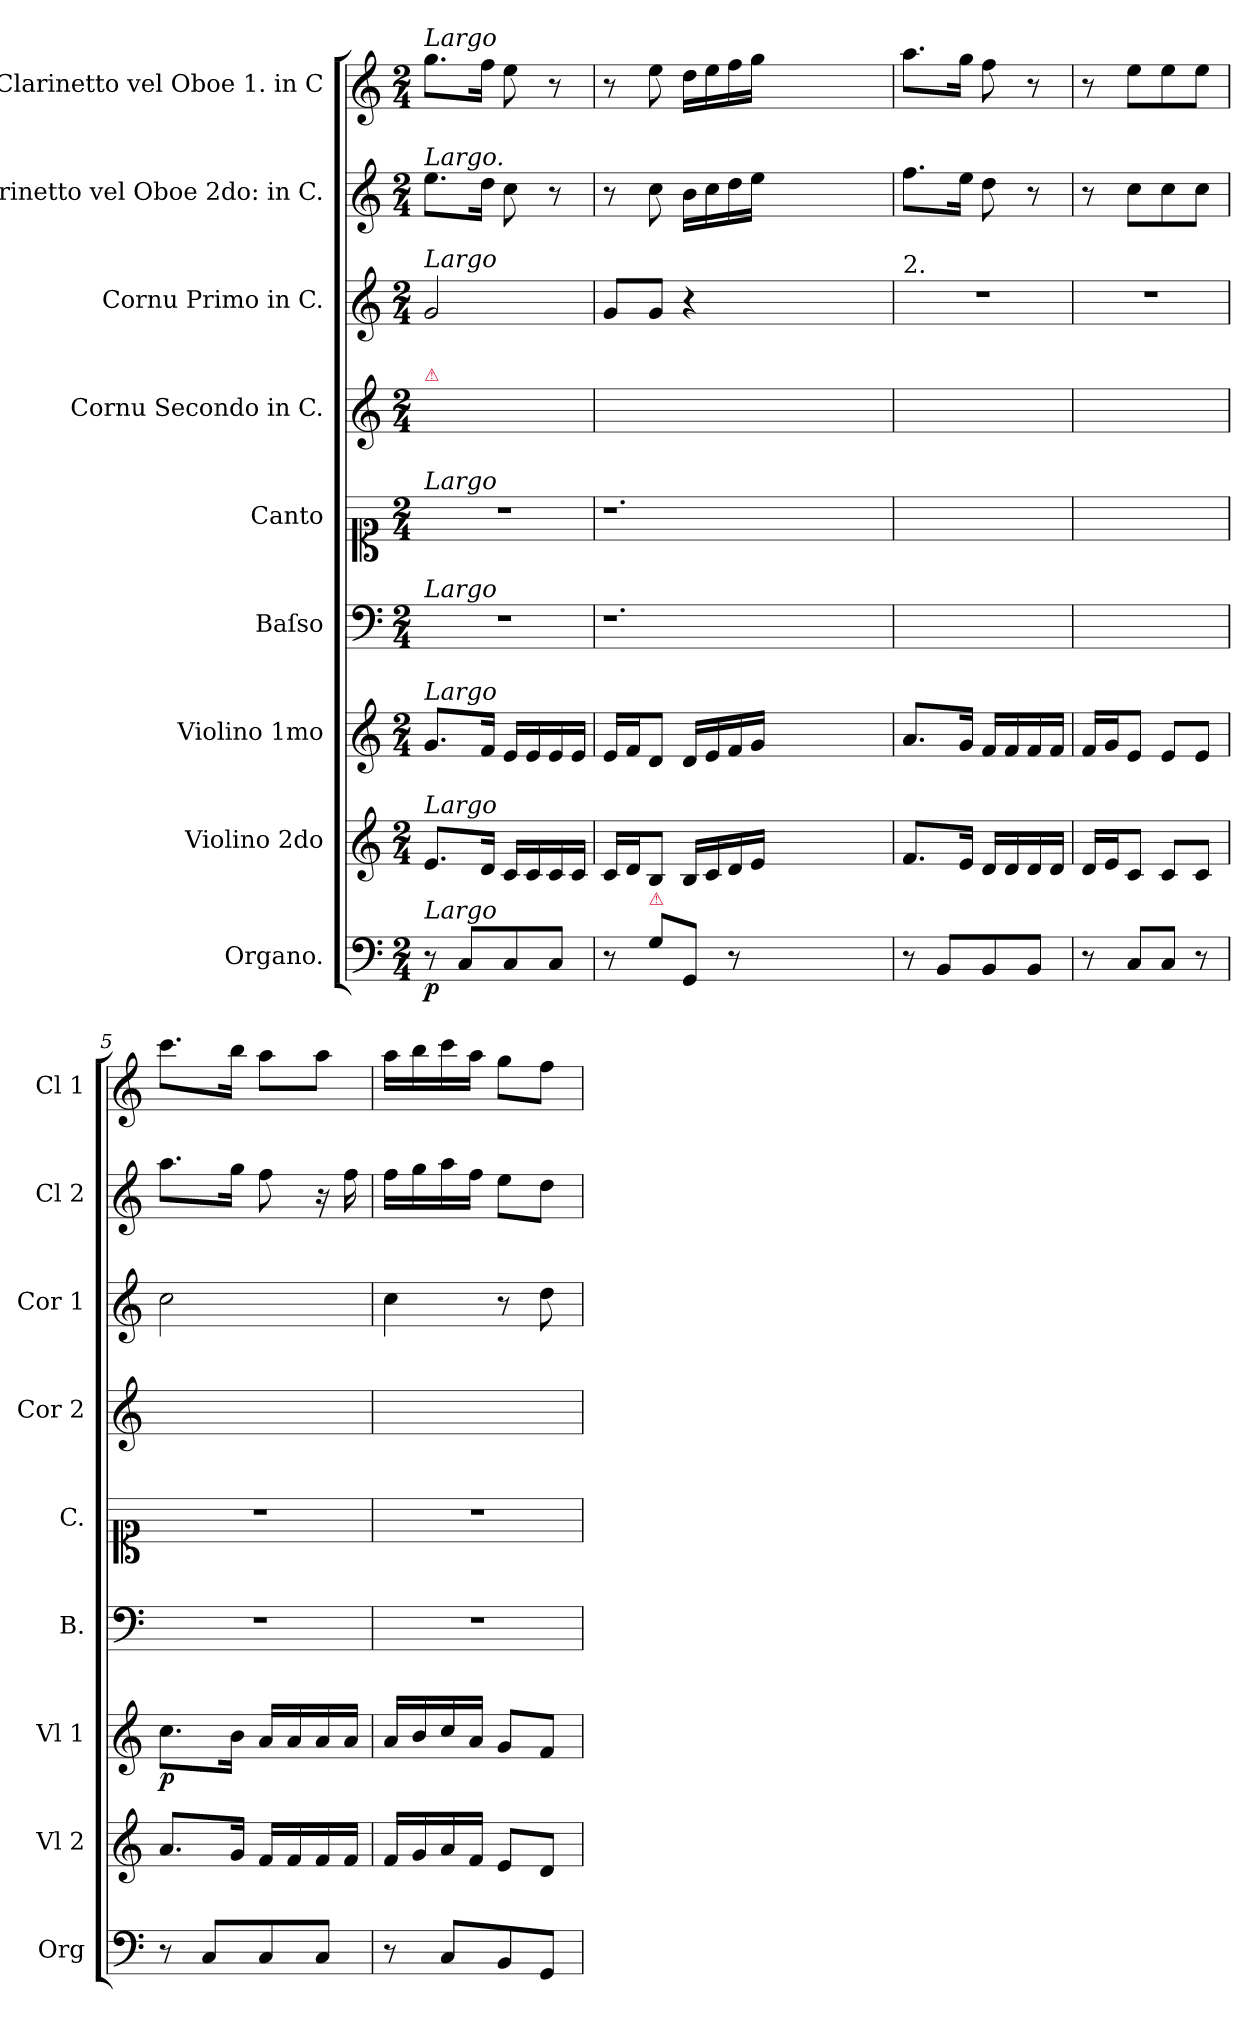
**kern	**dynam	**kern	**kern	**dynam	**kern	**kern	**kern	**kern	**kern	**kern
*part9	*part9	*part8	*part7	*part7	*part6	*part5	*part4	*part3	*part2	*part1
*staff9	*staff9	*staff8	*staff7	*staff7	*staff6	*staff5	*staff4	*staff3	*staff2	*staff1
*I"Organo.	*	*I"Violino 2do	*I"Violino 1mo	*	*I"Baſso	*I"Canto	*I"Cornu Secondo in C.	*I"Cornu Primo in C.	*I"Clarinetto vel Oboe 2do: in C.	*I"Clarinetto vel Oboe 1. in C
*I'Org	*	*I'Vl 2	*I'Vl 1	*	*I'B.	*I'C.	*I'Cor 2	*I'Cor 1	*I'Cl 2	*I'Cl 1
*clefF4	*	*clefG2	*clefG2	*	*clefF4	*clefC1	*clefG2	*clefG2	*clefG2	*clefG2
*k[]	*	*k[]	*k[]	*	*k[]	*k[]	*k[]	*k[]	*k[]	*k[]
*C:	*	*C:	*C:	*	*C:	*C:	*C:	*C:	*C:	*C:
*M2/4	*	*M2/4	*M2/4	*	*M2/4	*M2/4	*M2/4	*M2/4	*M2/4	*M2/4
=1	=1	=1	=1	=1	=1	=1	=1	=1	=1	=1
!	!	!	!	!	!	!	!	!	!	!LO:TX:a:i:t=Largo
!	!	!	!	!	!	!	!	!	!LO:TX:a:i:t=Largo.	!
!	!	!	!	!	!	!	!	!LO:TX:a:i:t=Largo	!	!
!	!	!	!	!	!	!	!LO:TX:a:color=crimson:t=⚠	!	!	!
!	!	!	!	!	!	!LO:TX:a:i:t=Largo	!	!	!	!
!	!	!	!	!	!LO:TX:a:i:t=Largo	!	!	!	!	!
!	!	!	!LO:TX:a:i:t=Largo	!	!	!	!	!	!	!
!	!	!LO:TX:a:i:t=Largo	!	!	!	!	!	!	!	!
!LO:TX:a:i:t=Largo	!	!	!	!	!	!	!	!	!	!
!	!LO:DY:b	!	!	!	!	!	!	!	!	!
8r	p	8.e/L	8.g/L	.	2r	2r	2ryy	2g/	8.ee\L	8.gg\L
8C/L	.	.	.	.	.	.	.	.	.	.
.	.	16d/Jk	16f/Jk	.	.	.	.	.	16dd\Jk	16ff\Jk
8C/	.	16c/LL	16e/LL	.	.	.	.	.	8cc\	8ee\
.	.	16c/	16e/	.	.	.	.	.	.	.
8C/J	.	16c/	16e/	.	.	.	.	.	8r	8r
.	.	16c/JJ	16e/JJ	.	.	.	.	.	.	.
=2	=2	=2	=2	=2	=2	=2	=2	=2	=2	=2
8r	.	16c/LL	16e/LL	.	1.r	1.r	2ryy	8g/L	8r	8r
.	.	16d/J	16f/J	.	.	.	.	.	.	.
!LO:TX:a:color=crimson:t=⚠	!	!	!	!	!	!	!	!	!	!
8G\L	.	8B/J	8d/J	.	.	.	.	8g/J	8cc\	8ee\
8GG/J	.	16B/LL	16d/LL	.	.	.	.	4r	16b\LL	16dd\LL
.	.	16c/	16e/	.	.	.	.	.	16cc\	16ee\
8r	.	16d/	16f/	.	.	.	.	.	16dd\	16ff\
.	.	16e/JJ	16g/JJ	.	.	.	.	.	16ee\JJ	16gg\JJ
1ryy	.	1ryy	1ryy	.	.	.	1ryy	1ryy	1ryy	1ryy
=3	=3	=3	=3	=3	=3	=3	=3	=3	=3	=3
!	!	!	!	!	!	!	!	!LO:TX:a:t=2.	!	!
8r	.	8.f/L	8.a/L	.	2ryy	2ryy	2ryy	2r	8.ff\L	8.aa\L
8BB/L	.	.	.	.	.	.	.	.	.	.
.	.	16e/Jk	16g/Jk	.	.	.	.	.	16ee\Jk	16gg\Jk
8BB/	.	16d/LL	16f/LL	.	.	.	.	.	8dd\	8ff\
.	.	16d/	16f/	.	.	.	.	.	.	.
8BB/J	.	16d/	16f/	.	.	.	.	.	8r	8r
.	.	16d/JJ	16f/JJ	.	.	.	.	.	.	.
=4	=4	=4	=4	=4	=4	=4	=4	=4	=4	=4
8r	.	16d/LL	16f/LL	.	2ryy	2ryy	2ryy	2r	8r	8r
.	.	16e/J	16g/J	.	.	.	.	.	.	.
8C/L	.	8c/J	8e/J	.	.	.	.	.	8cc\L	8ee\L
8C/J	.	8c/L	8e/L	.	.	.	.	.	8cc\	8ee\
8r	.	8c/J	8e/J	.	.	.	.	.	8cc\J	8ee\J
=5	=5	=5	=5	=5	=5	=5	=5	=5	=5	=5
!	!	!	!	!LO:DY:b	!	!	!	!	!	!
8r	.	8.a/L	8.cc\L	p	2r	2r	2ryy	2cc\	8.aa\L	8.ccc\L
8C/L	.	.	.	.	.	.	.	.	.	.
.	.	16g/Jk	16b\Jk	.	.	.	.	.	16gg\Jk	16bb\Jk
8C/	.	16f/LL	16a/LL	.	.	.	.	.	8ff\	8aa\L
.	.	16f/	16a/	.	.	.	.	.	.	.
8C/J	.	16f/	16a/	.	.	.	.	.	16r	8aa\J
.	.	16f/JJ	16a/JJ	.	.	.	.	.	16ff\	.
=6	=6	=6	=6	=6	=6	=6	=6	=6	=6	=6
8r	.	16f/LL	16a/LL	.	2r	2r	2ryy	4cc\	16ff\LL	16aa\LL
.	.	16g/	16b/	.	.	.	.	.	16gg\	16bb\
8C/L	.	16a/	16cc/	.	.	.	.	.	16aa\	16ccc\
.	.	16f/JJ	16a/JJ	.	.	.	.	.	16ff\JJ	16aa\JJ
8BB/	.	8e/L	8g/L	.	.	.	.	8r	8ee\L	8gg\L
8GG/J	.	8d/J	8f/J	.	.	.	.	8dd\	8dd\J	8ff\J
=	=	=	=	=	=	=	=	=	=	=
*-	*-	*-	*-	*-	*-	*-	*-	*-	*-	*-
